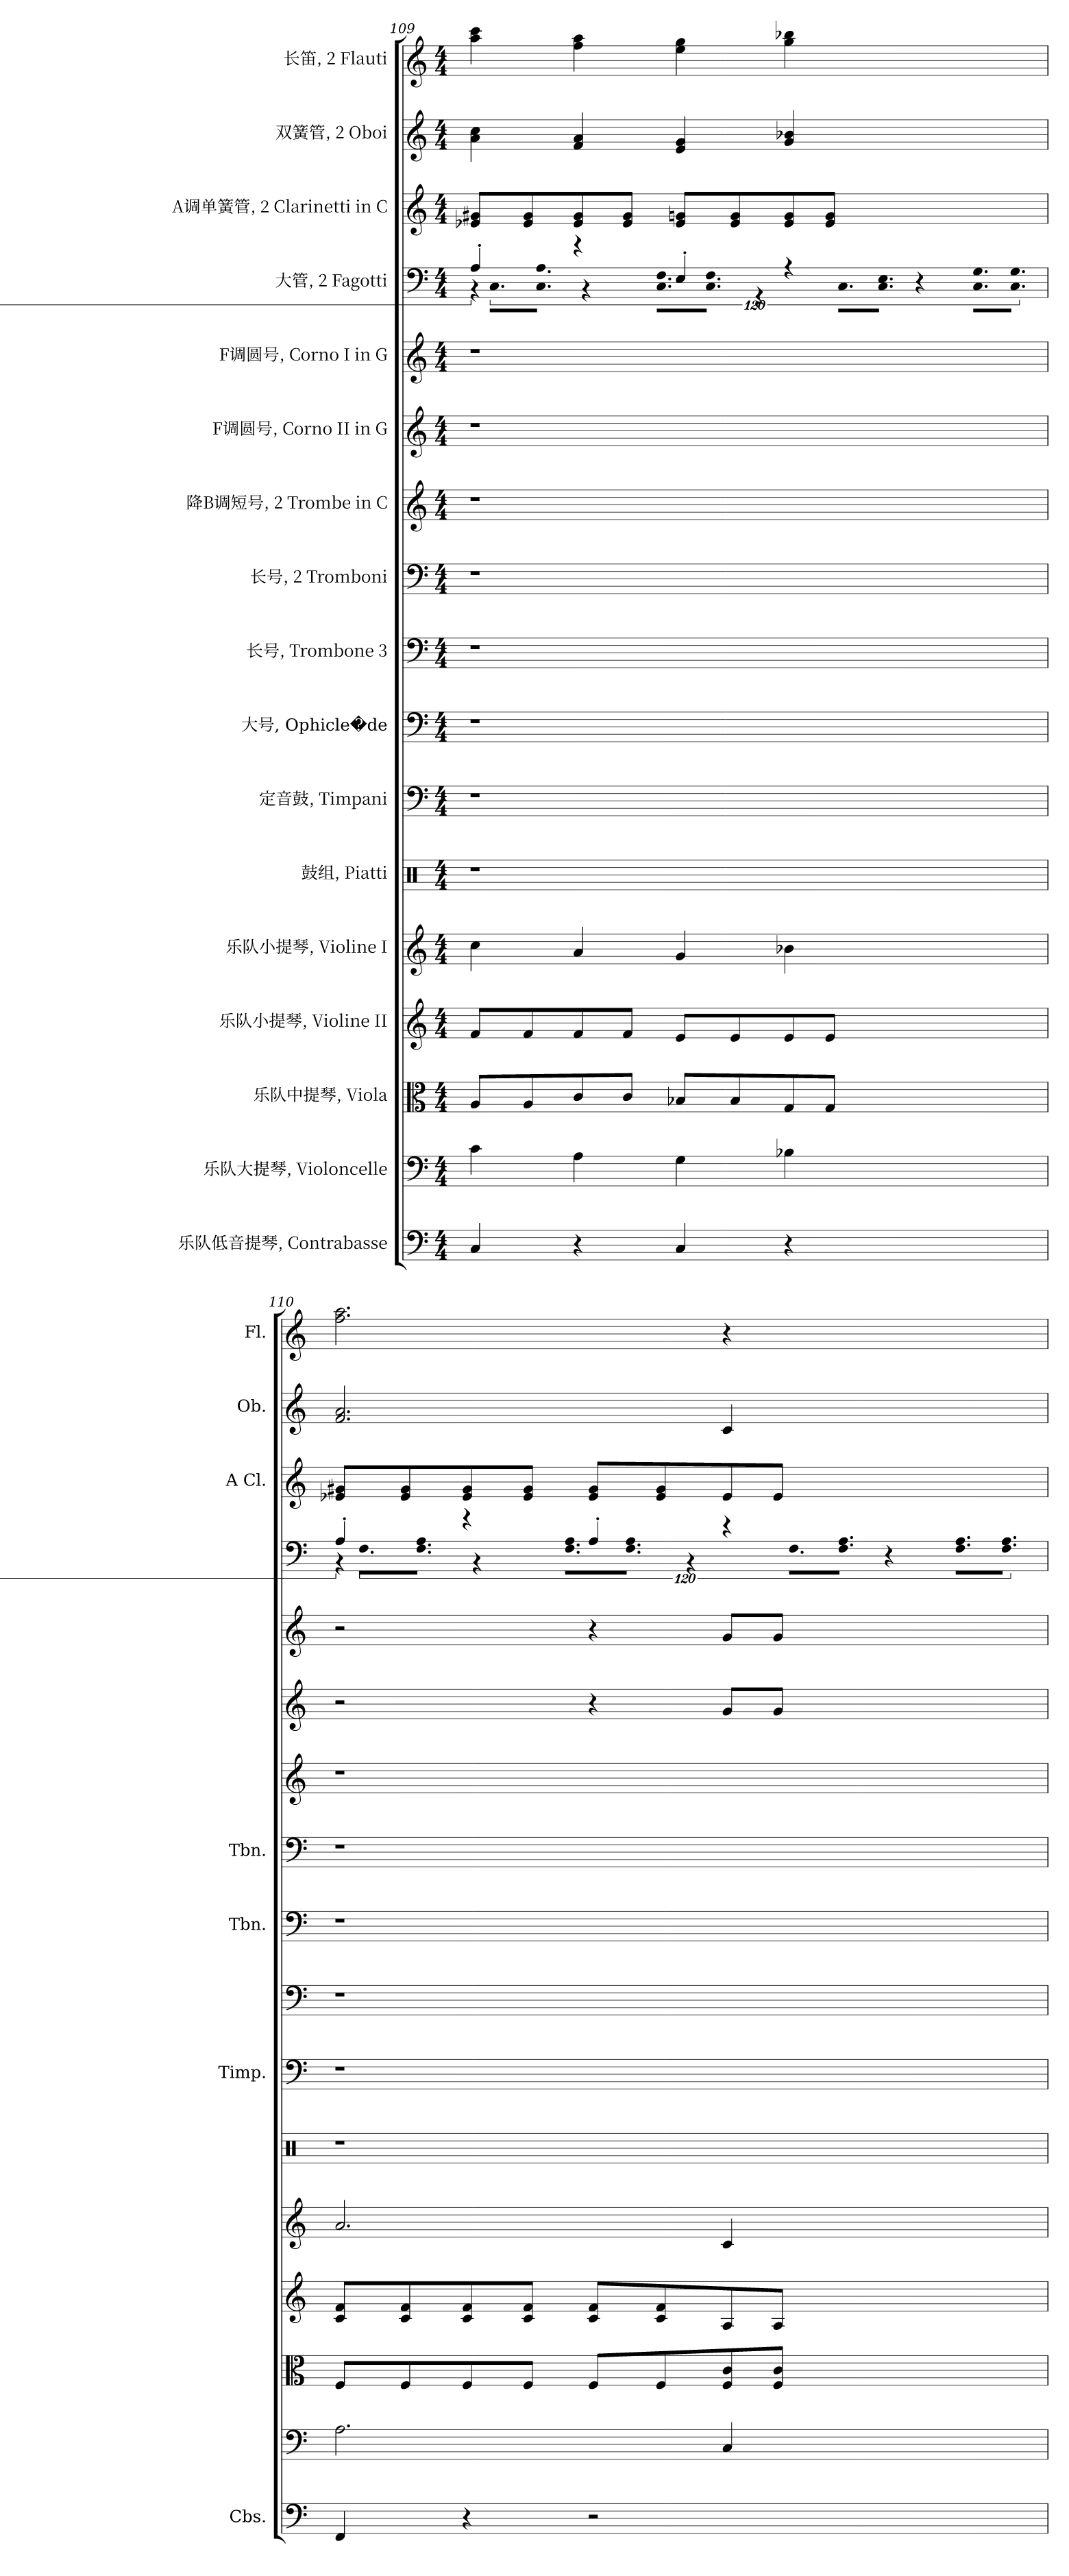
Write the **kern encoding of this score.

**kern	**kern	**kern	**kern	**kern	**kern	**kern	**kern	**kern	**kern	**kern	**kern	**kern	**kern	**kern	**kern	**kern
*part17	*part16	*part15	*part14	*part13	*part12	*part11	*part10	*part9	*part8	*part7	*part6	*part5	*part4	*part3	*part2	*part1
*staff17	*staff16	*staff15	*staff14	*staff13	*staff12	*staff11	*staff10	*staff9	*staff8	*staff7	*staff6	*staff5	*staff4	*staff3	*staff2	*staff1
*I"乐队低音提琴, Contrabasse	*I"乐队大提琴, Violoncelle	*I"乐队中提琴, Viola	*I"乐队小提琴, Violine II	*I"乐队小提琴, Violine I	*I"鼓组, Piatti	*I"定音鼓, Timpani	*I"大号, Ophicle�de	*I"长号, Trombone 3	*I"长号, 2 Tromboni	*I"降B调短号, 2 Trombe in C	*I"F调圆号, Corno II in G	*I"F调圆号, Corno I in G	*I"大管, 2 Fagotti	*I"A调单簧管, 2 Clarinetti in C	*I"双簧管, 2 Oboi	*I"长笛, 2 Flauti
*I'Cbs.	*	*	*	*	*	*I'Timp.	*	*I'Tbn.	*I'Tbn.	*	*	*	*	*I'A Cl.	*I'Ob.	*I'Fl.
*clefF4	*clefF4	*clefC3	*clefG2	*clefG2	*clefX	*clefF4	*clefF4	*clefF4	*clefF4	*clefG2	*clefG2	*clefG2	*clefF4	*clefG2	*clefG2	*clefG2
*ITrd7c12	*	*	*	*	*	*	*	*	*	*ITrd1c2	*ITrd4c7	*ITrd4c7	*	*ITrd2c3	*	*
*k[]	*k[]	*k[]	*k[]	*k[]	*k[]	*k[]	*k[]	*k[]	*k[]	*k[b-e-]	*k[b-]	*k[b-]	*k[]	*k[f#c#g#]	*k[]	*k[]
*M4/4	*M4/4	*M4/4	*M4/4	*M4/4	*M4/4	*M4/4	*M4/4	*M4/4	*M4/4	*M4/4	*M4/4	*M4/4	*M4/4	*M4/4	*M4/4	*M4/4
*MM154	*MM154	*MM154	*MM154	*MM154	*MM154	*MM154	*MM154	*MM154	*MM154	*MM154	*MM154	*MM154	*MM154	*MM154	*MM154	*MM154
=109	=109	=109	=109	=109	=109	=109	=109	=109	=109	=109	=109	=109	=109	=109	=109	=109
*	*	*	*	*	*	*	*	*	*	*	*	*	*^	*	*	*
!	!	!	!	!	!	!	!	!	!	!	!	!	!	!LO:N:vis=32	!	!	!
4CC/	4c\	8A/L	8f/L	4cc\	1r	1r	1r	1r	1r	1r	1r	1r	4A'/	640%23r	8cn/ 8e#X/L	4a\ 4cc\	4aa\ 4ccc\
!	!	!	!	!	!	!	!	!	!	!	!	!	!	!LO:N:vis=16.	!	!	!
.	.	.	.	.	.	.	.	.	.	.	.	.	.	960%103C\LL	.	.	.
.	.	8A/	8f/	.	.	.	.	.	.	.	.	.	.	.	8c/ 8e#/	.	.
!	!	!	!	!	!	!	!	!	!	!	!	!	!	!LO:N:vis=16.	!	!	!
.	.	.	.	.	.	.	.	.	.	.	.	.	.	960%103C\ 960%103A\JJ	.	.	.
*	*	*	*	*	*	*	*	*	*	*	*	*	*	*	*	*	*MM158
4r	4A\	8c/	8f/	4a/	.	.	.	.	.	.	.	.	4r	.	8c/ 8e#/	4f/ 4a/	4ff\ 4aa\
!	!	!	!	!	!	!	!	!	!	!	!	!	!	!LO:N:vis=32	!	!	!
.	.	.	.	.	.	.	.	.	.	.	.	.	.	640%23r	.	.	.
!	!	!	!	!	!	!	!	!	!	!	!	!	!	!LO:N:vis=16.	!	!	!
.	.	.	.	.	.	.	.	.	.	.	.	.	.	960%103C\ 960%103F\LL	.	.	.
.	.	8c/J	8f/J	.	.	.	.	.	.	.	.	.	.	.	8c/ 8e#/J	.	.
!	!	!	!	!	!	!	!	!	!	!	!	!	!	!LO:N:vis=16.	!	!	!
.	.	.	.	.	.	.	.	.	.	.	.	.	.	960%103C\ 960%103F\JJ	.	.	.
*	*	*	*	*	*	*	*	*	*	*	*	*	*	*	*	*	*MM153
4CC/	4G\	8B-X/L	8e/L	4g/	.	.	.	.	.	.	.	.	4E'/	.	8c/ 8en/L	4e/ 4g/	4ee\ 4gg\
!	!	!	!	!	!	!	!	!	!	!	!	!	!	!LO:N:vis=32	!	!	!
.	.	.	.	.	.	.	.	.	.	.	.	.	.	640%23r	.	.	.
!	!	!	!	!	!	!	!	!	!	!	!	!	!	!LO:N:vis=16.	!	!	!
.	.	.	.	.	.	.	.	.	.	.	.	.	.	960%103C\LL	.	.	.
.	.	8B-/	8e/	.	.	.	.	.	.	.	.	.	.	.	8c/ 8e/	.	.
!	!	!	!	!	!	!	!	!	!	!	!	!	!	!LO:N:vis=16.	!	!	!
.	.	.	.	.	.	.	.	.	.	.	.	.	.	960%103C\ 960%103E\JJ	.	.	.
*	*	*	*	*	*	*	*	*	*	*	*	*	*	*	*	*	*MM158
4r	4B-X\	8G/	8e/	4b-X\	.	.	.	.	.	.	.	.	4r	.	8c/ 8e/	4g/ 4b-X/	4gg\ 4bb-X\
!	!	!	!	!	!	!	!	!	!	!	!	!	!	!LO:N:vis=32	!	!	!
.	.	.	.	.	.	.	.	.	.	.	.	.	.	640%23r	.	.	.
!	!	!	!	!	!	!	!	!	!	!	!	!	!	!LO:N:vis=16.	!	!	!
.	.	.	.	.	.	.	.	.	.	.	.	.	.	960%103C\ 960%103G\LL	.	.	.
.	.	8G/J	8e/J	.	.	.	.	.	.	.	.	.	.	.	8c/ 8e/J	.	.
!	!	!	!	!	!	!	!	!	!	!	!	!	!	!LO:N:vis=16.	!	!	!
.	.	.	.	.	.	.	.	.	.	.	.	.	.	960%103C\ 960%103G\JJ	.	.	.
480ryy	480ryy	480ryy	480ryy	480ryy	480ryy	480ryy	480ryy	480ryy	480ryy	480ryy	480ryy	480ryy	480ryy	.	480ryy	480ryy	480ryy
!!LO:PB:g=z
=110	=110	=110	=110	=110	=110	=110	=110	=110	=110	=110	=110	=110	=110	=110	=110	=110	=110
*	*	*	*	*	*	*	*	*	*	*	*	*	*	*	*	*	*MM150
!	!	!	!	!	!	!	!	!	!	!	!	!	!	!LO:N:vis=32	!	!	!
4FFF/	2.A\	8F/L	8c/ 8f/L	2.a/	1r	1r	1r	1r	1r	1r	2r	2r	4A'/	640%23r	8cn/ 8e#X/L	2.f/ 2.a/	2.ff\ 2.aa\
!	!	!	!	!	!	!	!	!	!	!	!	!	!	!LO:N:vis=16.	!	!	!
.	.	.	.	.	.	.	.	.	.	.	.	.	.	960%103F\LL	.	.	.
.	.	8F/	8c/ 8f/	.	.	.	.	.	.	.	.	.	.	.	8c/ 8e#/	.	.
!	!	!	!	!	!	!	!	!	!	!	!	!	!	!LO:N:vis=16.	!	!	!
.	.	.	.	.	.	.	.	.	.	.	.	.	.	960%103F\ 960%103A\JJ	.	.	.
4r	.	8F/	8c/ 8f/	.	.	.	.	.	.	.	.	.	4r	.	8c/ 8e#/	.	.
!	!	!	!	!	!	!	!	!	!	!	!	!	!	!LO:N:vis=32	!	!	!
.	.	.	.	.	.	.	.	.	.	.	.	.	.	640%23r	.	.	.
!	!	!	!	!	!	!	!	!	!	!	!	!	!	!LO:N:vis=16.	!	!	!
.	.	.	.	.	.	.	.	.	.	.	.	.	.	960%103F\ 960%103A\LL	.	.	.
.	.	8F/J	8c/ 8f/J	.	.	.	.	.	.	.	.	.	.	.	8c/ 8e#/J	.	.
!	!	!	!	!	!	!	!	!	!	!	!	!	!	!LO:N:vis=16.	!	!	!
.	.	.	.	.	.	.	.	.	.	.	.	.	.	960%103F\ 960%103A\JJ	.	.	.
2r	.	8F/L	8c/ 8f/L	.	.	.	.	.	.	.	4r	4r	4A'/	.	8c/ 8e#/L	.	.
!	!	!	!	!	!	!	!	!	!	!	!	!	!	!LO:N:vis=32	!	!	!
.	.	.	.	.	.	.	.	.	.	.	.	.	.	640%23r	.	.	.
!	!	!	!	!	!	!	!	!	!	!	!	!	!	!LO:N:vis=16.	!	!	!
.	.	.	.	.	.	.	.	.	.	.	.	.	.	960%103F\LL	.	.	.
.	.	8F/	8c/ 8f/	.	.	.	.	.	.	.	.	.	.	.	8c/ 8e#/	.	.
!	!	!	!	!	!	!	!	!	!	!	!	!	!	!LO:N:vis=16.	!	!	!
.	.	.	.	.	.	.	.	.	.	.	.	.	.	960%103F\ 960%103A\JJ	.	.	.
*	*	*	*	*	*	*	*	*	*	*	*	*	*	*	*	*	*MM162
.	4C/	8F/ 8c/	8A/	4c/	.	.	.	.	.	.	8c/L	8c/L	4r	.	8c/	4c/	4r
!	!	!	!	!	!	!	!	!	!	!	!	!	!	!LO:N:vis=32	!	!	!
.	.	.	.	.	.	.	.	.	.	.	.	.	.	640%23r	.	.	.
!	!	!	!	!	!	!	!	!	!	!	!	!	!	!LO:N:vis=16.	!	!	!
.	.	.	.	.	.	.	.	.	.	.	.	.	.	960%103F\ 960%103A\LL	.	.	.
.	.	8F/ 8c/J	8A/J	.	.	.	.	.	.	.	8c/J	8c/J	.	.	8c/J	.	.
!	!	!	!	!	!	!	!	!	!	!	!	!	!	!LO:N:vis=16.	!	!	!
.	.	.	.	.	.	.	.	.	.	.	.	.	.	960%103F\ 960%103A\JJ	.	.	.
480ryy	480ryy	480ryy	480ryy	480ryy	480ryy	480ryy	480ryy	480ryy	480ryy	480ryy	480ryy	480ryy	480ryy	.	480ryy	480ryy	480ryy
*	*	*	*	*	*	*	*	*	*	*	*	*	*v	*v	*	*	*
=	=	=	=	=	=	=	=	=	=	=	=	=	=	=	=	=
*-	*-	*-	*-	*-	*-	*-	*-	*-	*-	*-	*-	*-	*-	*-	*-	*-
